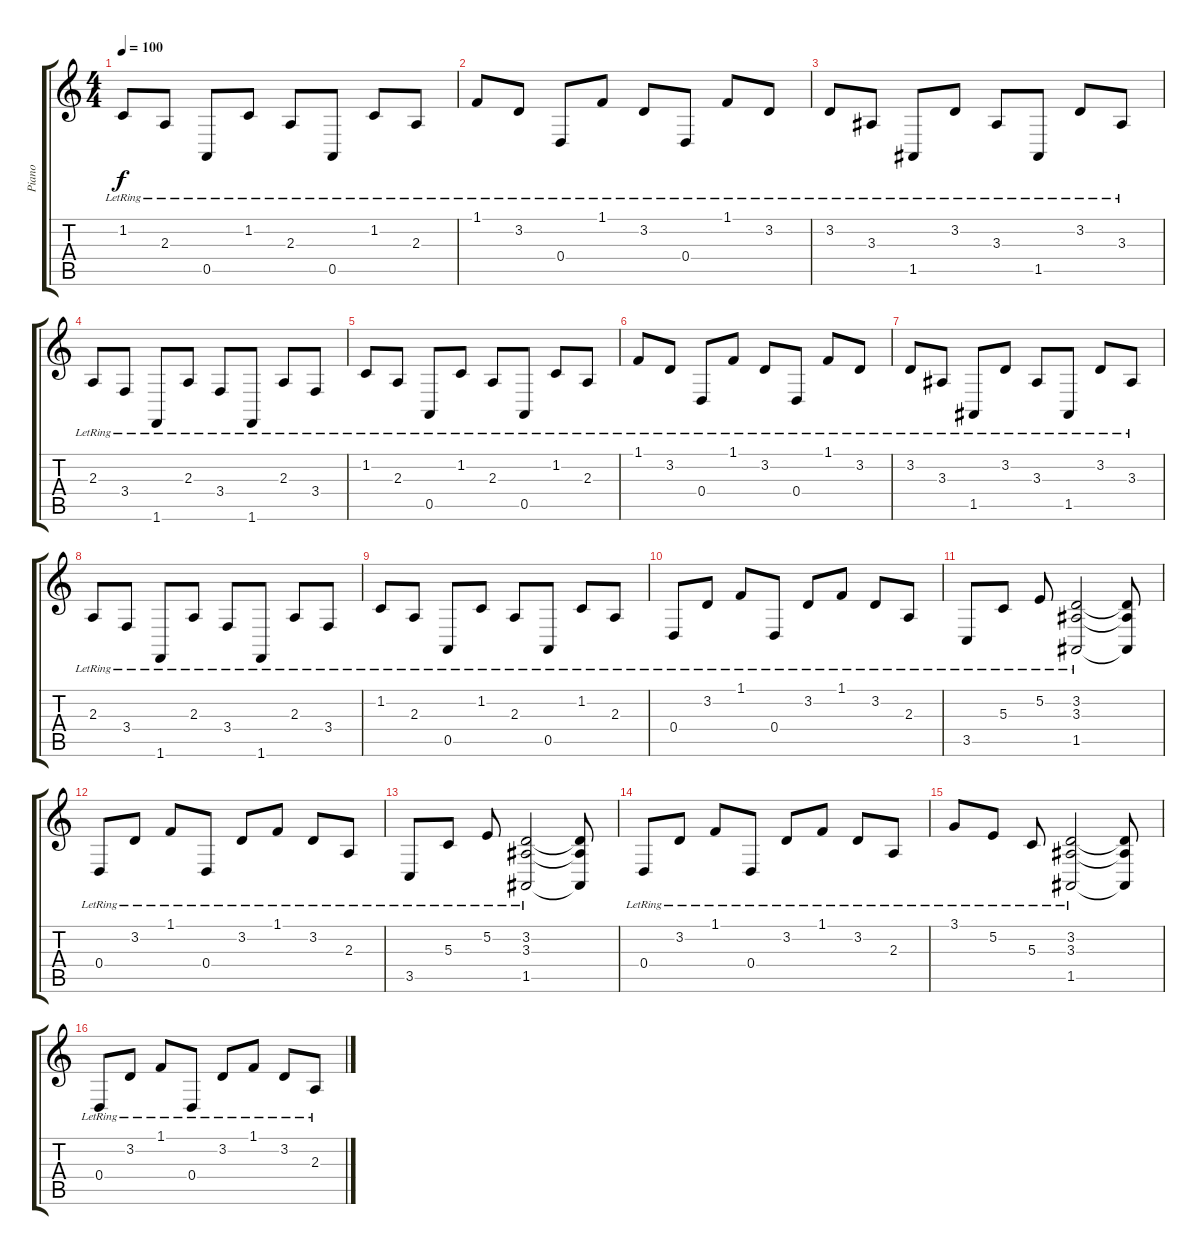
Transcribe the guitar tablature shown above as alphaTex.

\track ("Piano" "Piano") {instrument brightacousticpiano}
\staff {score tabs}
\tuning (E4 B3 G3 D3 A2 E2) {hide}
\ts (4 4)
\tempo 100
\clef g2
\ks c
1.2{lr}.8{dy f} 2.3{lr}.8 0.5{lr}.8 1.2{lr}.8 2.3{lr}.8 0.5{lr}.8 1.2{lr}.8 2.3{lr}.8 |
1.1{lr}.8 3.2{lr}.8 0.4{lr}.8 1.1{lr}.8 3.2{lr}.8 0.4{lr}.8 1.1{lr}.8 3.2{lr}.8 |
3.2{lr}.8 3.3{lr}.8 1.5{lr}.8 3.2{lr}.8 3.3{lr}.8 1.5{lr}.8 3.2{lr}.8 3.3{lr}.8 |
2.3{lr}.8 3.4{lr}.8 1.6{lr}.8 2.3{lr}.8 3.4{lr}.8 1.6{lr}.8 2.3{lr}.8 3.4{lr}.8 |
1.2{lr}.8 2.3{lr}.8 0.5{lr}.8 1.2{lr}.8 2.3{lr}.8 0.5{lr}.8 1.2{lr}.8 2.3{lr}.8 |
1.1{lr}.8 3.2{lr}.8 0.4{lr}.8 1.1{lr}.8 3.2{lr}.8 0.4{lr}.8 1.1{lr}.8 3.2{lr}.8 |
3.2{lr}.8 3.3{lr}.8 1.5{lr}.8 3.2{lr}.8 3.3{lr}.8 1.5{lr}.8 3.2{lr}.8 3.3{lr}.8 |
2.3{lr}.8 3.4{lr}.8 1.6{lr}.8 2.3{lr}.8 3.4{lr}.8 1.6{lr}.8 2.3{lr}.8 3.4{lr}.8 |
1.2{lr}.8 2.3{lr}.8 0.5{lr}.8 1.2{lr}.8 2.3{lr}.8 0.5{lr}.8 1.2{lr}.8 2.3{lr}.8 |
0.4{lr}.8 3.2{lr}.8 1.1{lr}.8 0.4{lr}.8 3.2{lr}.8 1.1{lr}.8 3.2{lr}.8 2.3{lr}.8 |
3.5{lr}.8 5.3{lr}.8 5.2{lr}.8 (3.2{lr} 3.3{lr} 1.5{lr}).2 (3.2{t} 3.3{t} 1.5{t}).8 |
0.4{lr}.8 3.2{lr}.8 1.1{lr}.8 0.4{lr}.8 3.2{lr}.8 1.1{lr}.8 3.2{lr}.8 2.3{lr}.8 |
3.5{lr}.8 5.3{lr}.8 5.2{lr}.8 (3.2{lr} 3.3{lr} 1.5{lr}).2 (3.2{t} 3.3{t} 1.5{t}).8 |
0.4{lr}.8 3.2{lr}.8 1.1{lr}.8 0.4{lr}.8 3.2{lr}.8 1.1{lr}.8 3.2{lr}.8 2.3{lr}.8 |
3.1{lr}.8 5.2{lr}.8 5.3{lr}.8 (3.2{lr} 3.3{lr} 1.5{lr}).2 (3.2{t} 3.3{t} 1.5{t}).8 |
0.4{lr}.8 3.2{lr}.8 1.1{lr}.8 0.4{lr}.8 3.2{lr}.8 1.1{lr}.8 3.2{lr}.8 2.3{lr}.8
